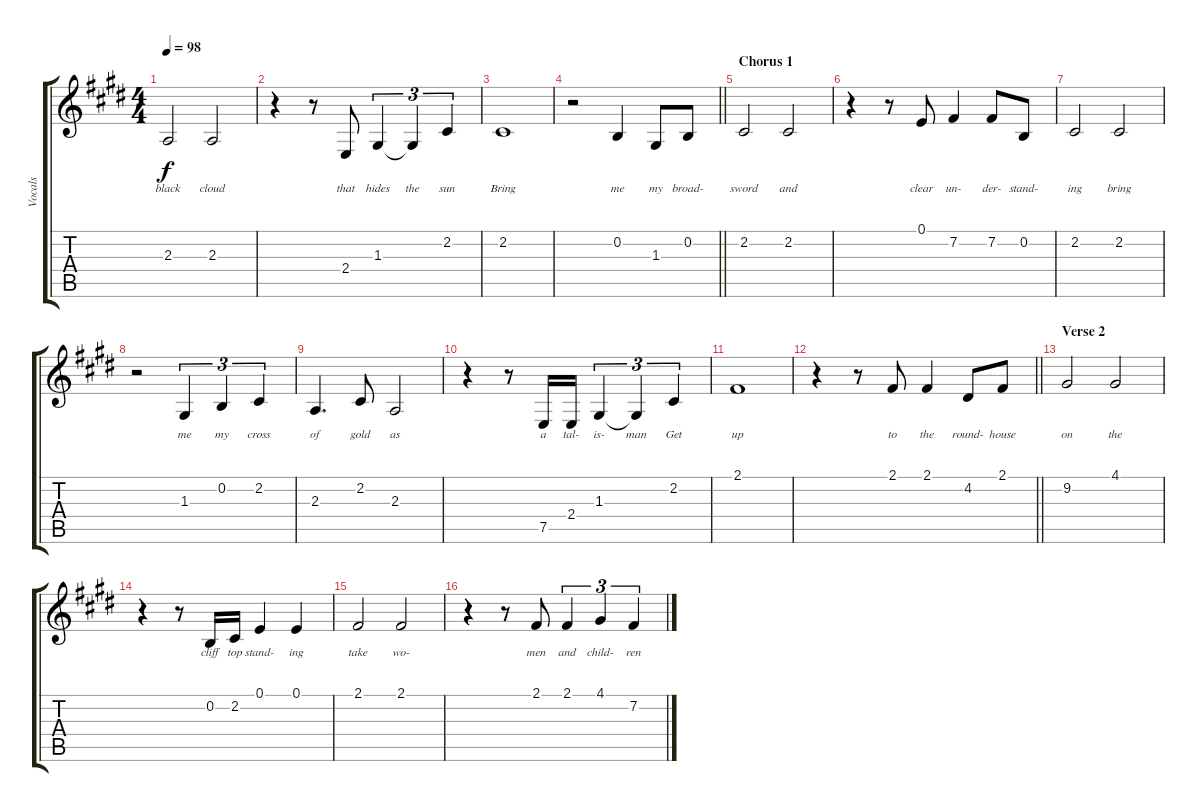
\track ("Vocals" "Vocals") {instrument clarinet}
\staff {score tabs}
\tuning (E4 B3 G3 D3 A2 E2) {hide}
\ts (4 4)
\tempo 98
\clef g2
\ks c#minor
2.3.2{lyrics (0 "black") lyrics (1 "") lyrics (2 "") lyrics (3 "") lyrics (4 "") dy f} 2.3.2{lyrics (0 "cloud") lyrics (1 "") lyrics (2 "") lyrics (3 "") lyrics (4 "")} |
r.4 r.8 2.4.8{lyrics (0 "that") lyrics (1 "") lyrics (2 "") lyrics (3 "") lyrics (4 "")} 1.3.4{tu (3 2) lyrics (0 "hides") lyrics (1 "") lyrics (2 "") lyrics (3 "") lyrics (4 "")} 1.3{t}.4{tu (3 2) lyrics (0 "the") lyrics (1 "") lyrics (2 "") lyrics (3 "") lyrics (4 "")} 2.2.4{tu (3 2) lyrics (0 "sun") lyrics (1 "") lyrics (2 "") lyrics (3 "") lyrics (4 "")} |
2.2.1{lyrics (0 "Bring") lyrics (1 "") lyrics (2 "") lyrics (3 "") lyrics (4 "")} |
\barLineRight lightlight
r.2 0.2.4{lyrics (0 "me") lyrics (1 "") lyrics (2 "") lyrics (3 "") lyrics (4 "")} 1.3.8{lyrics (0 "my") lyrics (1 "") lyrics (2 "") lyrics (3 "") lyrics (4 "")} 0.2.8{lyrics (0 "broad-") lyrics (1 "") lyrics (2 "") lyrics (3 "") lyrics (4 "")} |
\section ("" "Chorus 1")
2.2.2{lyrics (0 "sword") lyrics (1 "") lyrics (2 "") lyrics (3 "") lyrics (4 "")} 2.2.2{lyrics (0 "and") lyrics (1 "") lyrics (2 "") lyrics (3 "") lyrics (4 "")} |
r.4 r.8 0.1.8{lyrics (0 "clear") lyrics (1 "") lyrics (2 "") lyrics (3 "") lyrics (4 "")} 7.2.4{lyrics (0 "un-") lyrics (1 "") lyrics (2 "") lyrics (3 "") lyrics (4 "")} 7.2.8{lyrics (0 "der-") lyrics (1 "") lyrics (2 "") lyrics (3 "") lyrics (4 "")} 0.2.8{lyrics (0 "stand-") lyrics (1 "") lyrics (2 "") lyrics (3 "") lyrics (4 "")} |
2.2.2{lyrics (0 "ing") lyrics (1 "") lyrics (2 "") lyrics (3 "") lyrics (4 "")} 2.2.2{lyrics (0 "bring") lyrics (1 "") lyrics (2 "") lyrics (3 "") lyrics (4 "")} |
r.2 1.3.4{tu (3 2) lyrics (0 "me") lyrics (1 "") lyrics (2 "") lyrics (3 "") lyrics (4 "")} 0.2.4{tu (3 2) lyrics (0 "my") lyrics (1 "") lyrics (2 "") lyrics (3 "") lyrics (4 "")} 2.2.4{tu (3 2) lyrics (0 "cross") lyrics (1 "") lyrics (2 "") lyrics (3 "") lyrics (4 "")} |
2.3.4{d lyrics (0 "of") lyrics (1 "") lyrics (2 "") lyrics (3 "") lyrics (4 "")} 2.2.8{lyrics (0 "gold") lyrics (1 "") lyrics (2 "") lyrics (3 "") lyrics (4 "")} 2.3.2{lyrics (0 "as") lyrics (1 "") lyrics (2 "") lyrics (3 "") lyrics (4 "")} |
r.4 r.8 7.5.16{lyrics (0 "a") lyrics (1 "") lyrics (2 "") lyrics (3 "") lyrics (4 "")} 2.4.16{lyrics (0 "tal-") lyrics (1 "") lyrics (2 "") lyrics (3 "") lyrics (4 "")} 1.3.4{tu (3 2) lyrics (0 "is-") lyrics (1 "") lyrics (2 "") lyrics (3 "") lyrics (4 "")} 1.3{t}.4{tu (3 2) lyrics (0 "man") lyrics (1 "") lyrics (2 "") lyrics (3 "") lyrics (4 "")} 2.2.4{tu (3 2) lyrics (0 "Get") lyrics (1 "") lyrics (2 "") lyrics (3 "") lyrics (4 "")} |
2.1.1{lyrics (0 "up") lyrics (1 "") lyrics (2 "") lyrics (3 "") lyrics (4 "")} |
\barLineRight lightlight
r.4 r.8 2.1.8{lyrics (0 "to") lyrics (1 "") lyrics (2 "") lyrics (3 "") lyrics (4 "")} 2.1.4{lyrics (0 "the") lyrics (1 "") lyrics (2 "") lyrics (3 "") lyrics (4 "")} 4.2.8{lyrics (0 "round-") lyrics (1 "") lyrics (2 "") lyrics (3 "") lyrics (4 "")} 2.1.8{lyrics (0 "house") lyrics (1 "") lyrics (2 "") lyrics (3 "") lyrics (4 "")} |
\section ("" "Verse 2")
9.2.2{lyrics (0 "on") lyrics (1 "") lyrics (2 "") lyrics (3 "") lyrics (4 "")} 4.1.2{lyrics (0 "the") lyrics (1 "") lyrics (2 "") lyrics (3 "") lyrics (4 "")} |
r.4 r.8 0.2.16{lyrics (0 "cliff") lyrics (1 "") lyrics (2 "") lyrics (3 "") lyrics (4 "")} 2.2.16{lyrics (0 "top") lyrics (1 "") lyrics (2 "") lyrics (3 "") lyrics (4 "")} 0.1.4{lyrics (0 "stand-") lyrics (1 "") lyrics (2 "") lyrics (3 "") lyrics (4 "")} 0.1.4{lyrics (0 "ing") lyrics (1 "") lyrics (2 "") lyrics (3 "") lyrics (4 "")} |
2.1.2{lyrics (0 "take") lyrics (1 "") lyrics (2 "") lyrics (3 "") lyrics (4 "")} 2.1.2{lyrics (0 "wo-") lyrics (1 "") lyrics (2 "") lyrics (3 "") lyrics (4 "")} |
r.4 r.8 2.1.8{lyrics (0 "men") lyrics (1 "") lyrics (2 "") lyrics (3 "") lyrics (4 "")} 2.1.4{tu (3 2) lyrics (0 "and") lyrics (1 "") lyrics (2 "") lyrics (3 "") lyrics (4 "")} 4.1.4{tu (3 2) lyrics (0 "child-") lyrics (1 "") lyrics (2 "") lyrics (3 "") lyrics (4 "")} 7.2.4{tu (3 2) lyrics (0 "ren") lyrics (1 "") lyrics (2 "") lyrics (3 "") lyrics (4 "")}
